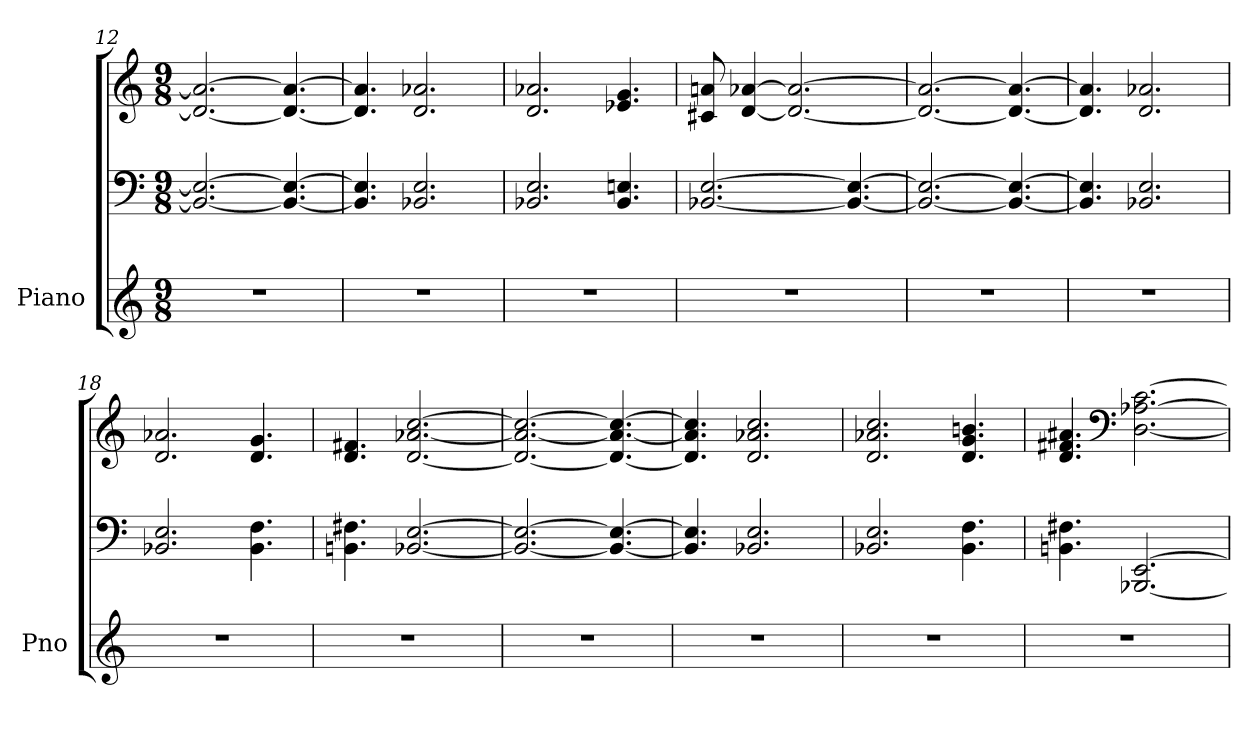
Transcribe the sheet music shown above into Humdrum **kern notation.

**kern	**kern	**kern
*part1	*part1	*part1
*staff3	*staff2	*staff1
*I"Piano	*	*
*I'Pno	*	*
*clefG2	*clefF4	*clefG2
*k[]	*k[]	*k[]
*M9/8	*M9/8	*M9/8
=12	=12	=12
8%9r	2.BB-_ 2.E_	2.d_ 2.a-_
.	4.BB-_ 4.E_	4.d_ 4.a-_
=13	=13	=13
8%9r	4.BB-] 4.E]	4.d] 4.a-]
.	2.BB-X 2.E	2.d 2.a-X
=14	=14	=14
8%9r	2.BB-X 2.E	2.d 2.a-X
.	4.BB- 4.En	4.e-X 4.g
=15	=15	=15
8%9r	[2.BB-X [2.E	8c#X 8an
.	.	[4d [4a-X
.	.	2.d_ 2.a-_
.	4.BB-_ 4.E_	.
=16	=16	=16
8%9r	2.BB-_ 2.E_	2.d_ 2.a-_
.	4.BB-_ 4.E_	4.d_ 4.a-_
=17	=17	=17
8%9r	4.BB-] 4.E]	4.d] 4.a-]
.	2.BB-X 2.E	2.d 2.a-X
=18	=18	=18
8%9r	2.BB-X 2.E	2.d 2.a-X
.	4.BB- 4.F	4.d 4.g
=19	=19	=19
8%9r	4.BBn 4.F#X	4.d 4.f#X
.	[2.BB-X [2.E	[2.d [2.a-X [2.cc
=20	=20	=20
8%9r	2.BB-_ 2.E_	2.d_ 2.a-_ 2.cc_
.	4.BB-_ 4.E_	4.d_ 4.a-_ 4.cc_
=21	=21	=21
8%9r	4.BB-] 4.E]	4.d] 4.a-] 4.cc]
.	2.BB-X 2.E	2.d 2.a-X 2.cc
=22	=22	=22
8%9r	2.BB-X 2.E	2.d 2.a-X 2.cc
.	4.BB- 4.F	4.d 4.g 4.bn
=23	=23	=23
8%9r	4.BBn 4.F#X	4.d 4.f#X 4.a#X
*	*	*clefF4
.	[2.BBB-X [2.EE	[2.D [2.A-X [2.c
=	=	=
*-	*-	*-
